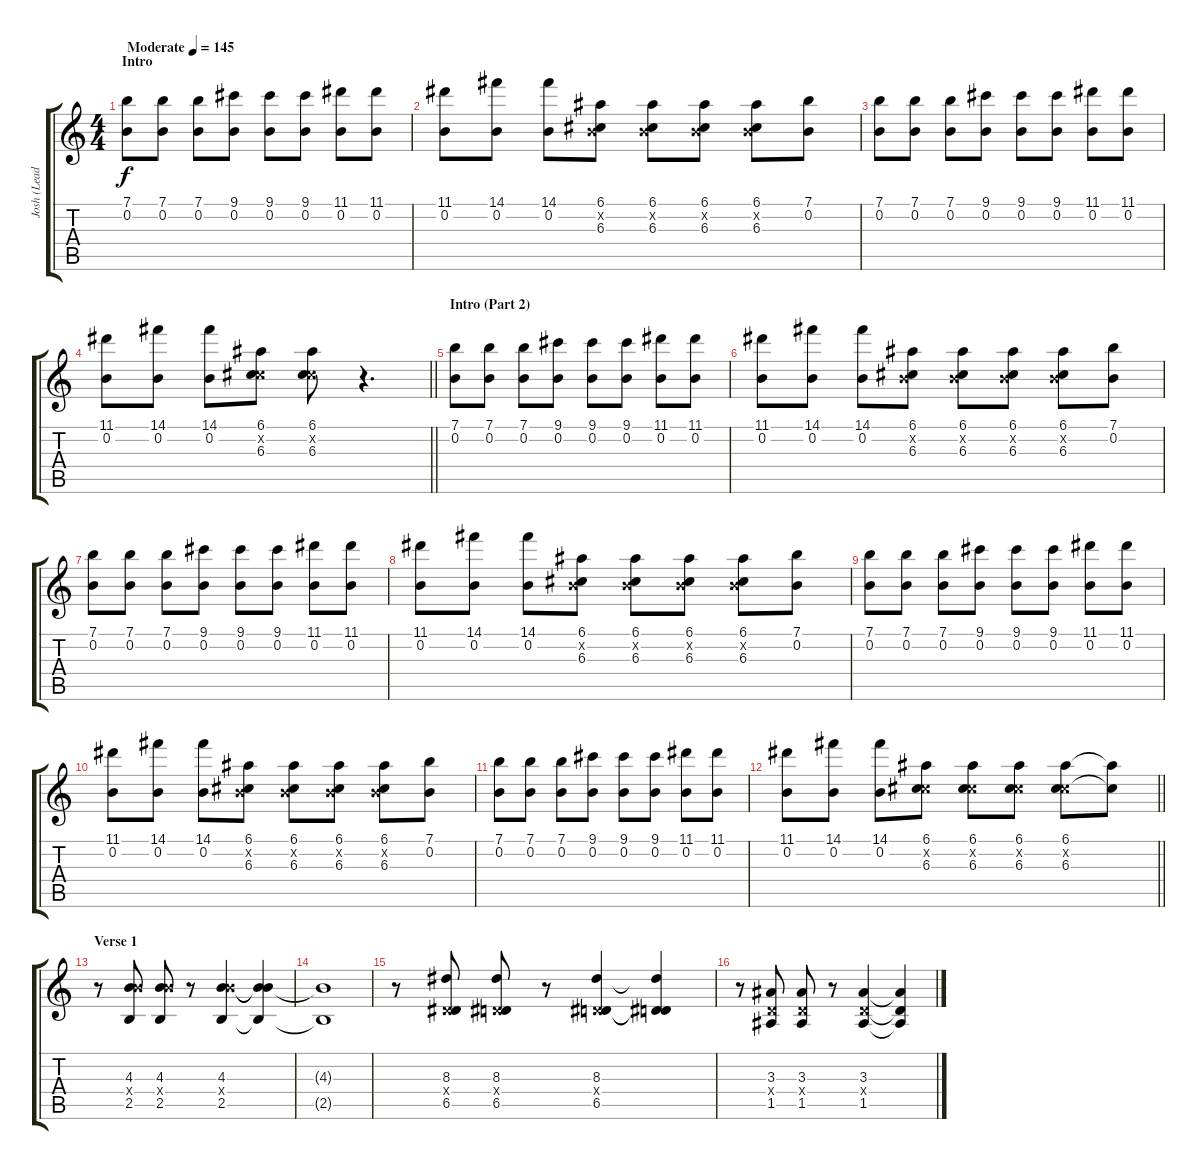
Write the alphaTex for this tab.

\track ("Josh (Lead Guitar)" "Josh (Lead") {instrument overdrivenguitar}
\staff {score tabs}
\tuning (E4 B3 G3 D3 A2 D2) {hide}
\ts (4 4)
\section ("" "Intro")
\tempo (145 "Moderate")
\clef g2
\ks c
(7.1 0.2).8{dy f instrument overdrivenguitar} (7.1 0.2).8 (7.1 0.2).8 (9.1 0.2).8 (9.1 0.2).8 (9.1 0.2).8 (11.1 0.2).8 (11.1 0.2).8 |
(11.1 0.2).8 (14.1 0.2).8 (14.1 0.2).8 (6.1 0.2{x} 6.3).8 (6.1 0.2{x} 6.3).8 (6.1 0.2{x} 6.3).8 (6.1 0.2{x} 6.3).8 (7.1 0.2).8 |
(7.1 0.2).8 (7.1 0.2).8 (7.1 0.2).8 (9.1 0.2).8 (9.1 0.2).8 (9.1 0.2).8 (11.1 0.2).8 (11.1 0.2).8 |
\barLineRight lightlight
(11.1 0.2).8 (14.1 0.2).8 (14.1 0.2).8 (6.1 2.2{x} 6.3).8 (6.1 2.2{x} 6.3).8 r.4{d} |
\section ("" "Intro (Part 2)")
(7.1 0.2).8{balance 8} (7.1 0.2).8 (7.1 0.2).8 (9.1 0.2).8 (9.1 0.2).8 (9.1 0.2).8 (11.1 0.2).8 (11.1 0.2).8 |
(11.1 0.2).8 (14.1 0.2).8 (14.1 0.2).8 (6.1 0.2{x} 6.3).8 (6.1 0.2{x} 6.3).8 (6.1 0.2{x} 6.3).8 (6.1 0.2{x} 6.3).8 (7.1 0.2).8 |
(7.1 0.2).8 (7.1 0.2).8 (7.1 0.2).8 (9.1 0.2).8 (9.1 0.2).8 (9.1 0.2).8 (11.1 0.2).8 (11.1 0.2).8 |
(11.1 0.2).8 (14.1 0.2).8 (14.1 0.2).8 (6.1 0.2{x} 6.3).8 (6.1 0.2{x} 6.3).8 (6.1 0.2{x} 6.3).8 (6.1 0.2{x} 6.3).8 (7.1 0.2).8 |
(7.1 0.2).8 (7.1 0.2).8 (7.1 0.2).8 (9.1 0.2).8 (9.1 0.2).8 (9.1 0.2).8 (11.1 0.2).8 (11.1 0.2).8 |
(11.1 0.2).8 (14.1 0.2).8 (14.1 0.2).8 (6.1 0.2{x} 6.3).8 (6.1 0.2{x} 6.3).8 (6.1 0.2{x} 6.3).8 (6.1 0.2{x} 6.3).8 (7.1 0.2).8 |
(7.1 0.2).8 (7.1 0.2).8 (7.1 0.2).8 (9.1 0.2).8 (9.1 0.2).8 (9.1 0.2).8 (11.1 0.2).8 (11.1 0.2).8 |
\barLineRight lightlight
(11.1 0.2).8 (14.1 0.2).8 (14.1 0.2).8 (6.1 2.2{x} 6.3).8 (6.1 2.2{x} 6.3).8 (6.1 2.2{x} 6.3).8 (6.1 2.2{x} 6.3).8 (6.1{t} 6.3{t}).8 |
\section ("" "Verse 1")
r.8 (4.3 9.4{x} 2.5).8 (4.3 9.4{x} 2.5).8 r.8 (4.3 9.4{x} 2.5).4 (4.3{t} 9.4{t} 2.5{t}).4 |
(4.3{t} 2.5{t}).1 |
r.8 (8.3 0.4{x} 6.5).8 (8.3 0.4{x} 6.5).8 r.8 (8.3 0.4{x} 6.5).4 (8.3{t} 0.4{t} 6.5{t}).4 |
r.8 (3.3 0.4{x} 1.5).8 (3.3 0.4{x} 1.5).8 r.8 (3.3 0.4{x} 1.5).4 (3.3{t} 0.4{t} 1.5{t}).4
